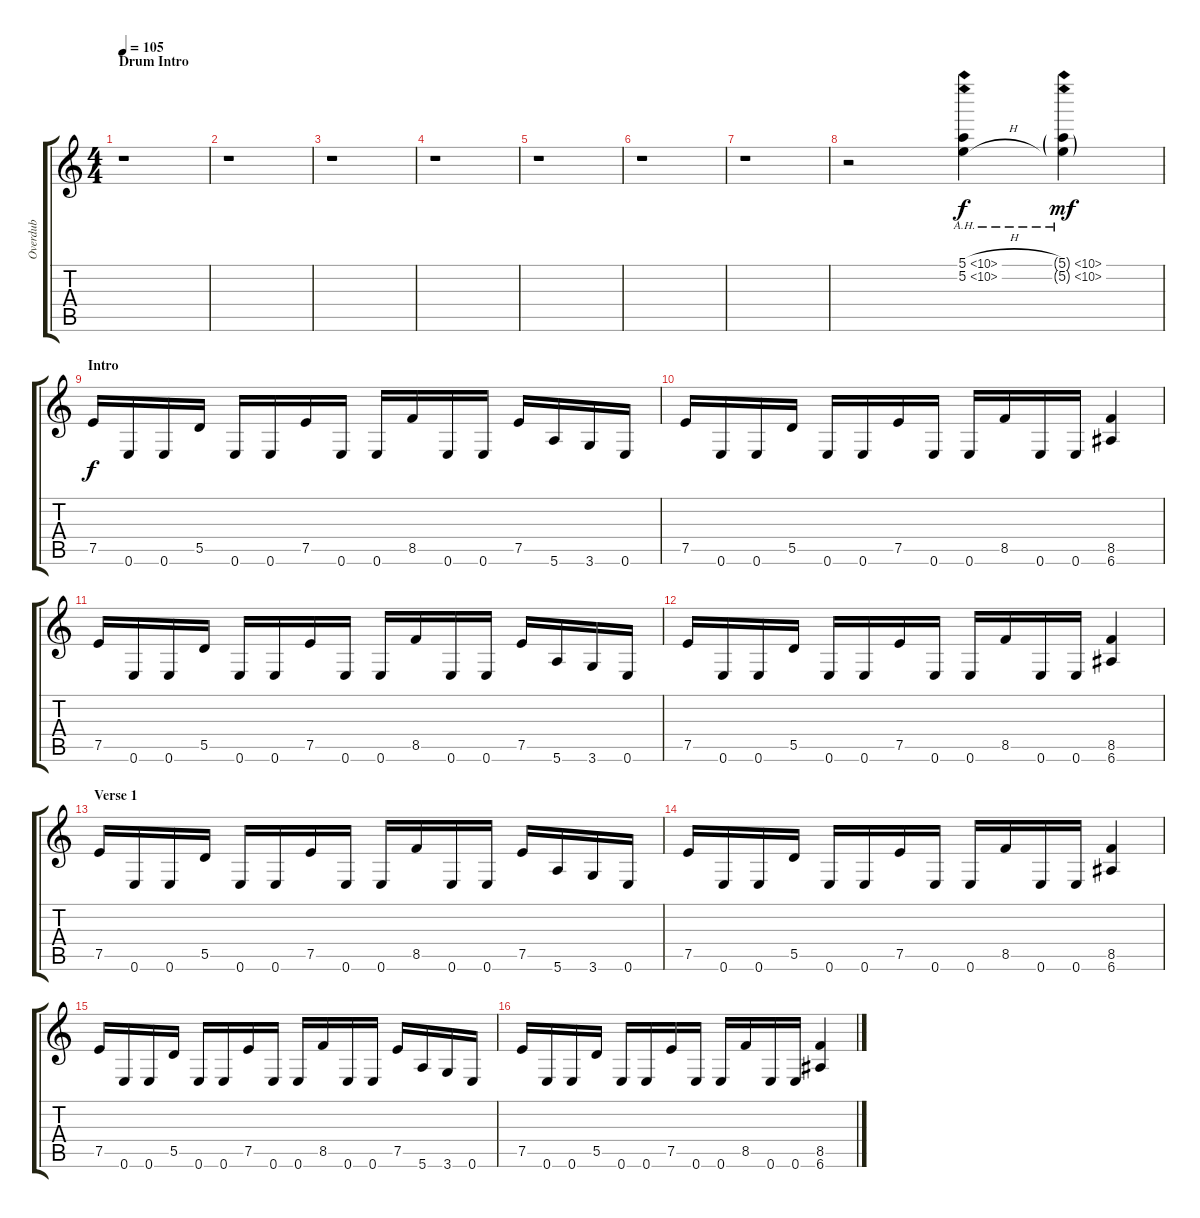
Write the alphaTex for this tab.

\track ("Overdub" "Overdub") {instrument fretlessbass}
\staff {score tabs}
\tuning (E4 B3 G3 D3 A2 E2) {hide}
\ts (4 4)
\section ("" "Drum Intro")
\tempo 105
\clef g2
\ks c
r.1{dy f instrument fretlessbass} |
r.1 |
r.1 |
r.1 |
r.1 |
r.1 |
r.1 |
r.2 (5.1{ah 5 h} 5.2{ah 5 h}).4 (5.1{ah 5 g} 5.2{ah 5 g}).4{dy mf} |
\section ("" "Intro")
7.5.16{dy f} 0.6.16 0.6.16 5.5.16 0.6.16 0.6.16 7.5.16 0.6.16 0.6.16 8.5.16 0.6.16 0.6.16 7.5.16 5.6.16 3.6.16 0.6.16 |
7.5.16 0.6.16 0.6.16 5.5.16 0.6.16 0.6.16 7.5.16 0.6.16 0.6.16 8.5.16 0.6.16 0.6.16 (8.5 6.6).4 |
7.5.16 0.6.16 0.6.16 5.5.16 0.6.16 0.6.16 7.5.16 0.6.16 0.6.16 8.5.16 0.6.16 0.6.16 7.5.16 5.6.16 3.6.16 0.6.16 |
7.5.16 0.6.16 0.6.16 5.5.16 0.6.16 0.6.16 7.5.16 0.6.16 0.6.16 8.5.16 0.6.16 0.6.16 (8.5 6.6).4 |
\section ("" "Verse 1")
7.5.16 0.6.16 0.6.16 5.5.16 0.6.16 0.6.16 7.5.16 0.6.16 0.6.16 8.5.16 0.6.16 0.6.16 7.5.16 5.6.16 3.6.16 0.6.16 |
7.5.16 0.6.16 0.6.16 5.5.16 0.6.16 0.6.16 7.5.16 0.6.16 0.6.16 8.5.16 0.6.16 0.6.16 (8.5 6.6).4 |
7.5.16 0.6.16 0.6.16 5.5.16 0.6.16 0.6.16 7.5.16 0.6.16 0.6.16 8.5.16 0.6.16 0.6.16 7.5.16 5.6.16 3.6.16 0.6.16 |
7.5.16 0.6.16 0.6.16 5.5.16 0.6.16 0.6.16 7.5.16 0.6.16 0.6.16 8.5.16 0.6.16 0.6.16 (8.5 6.6).4
